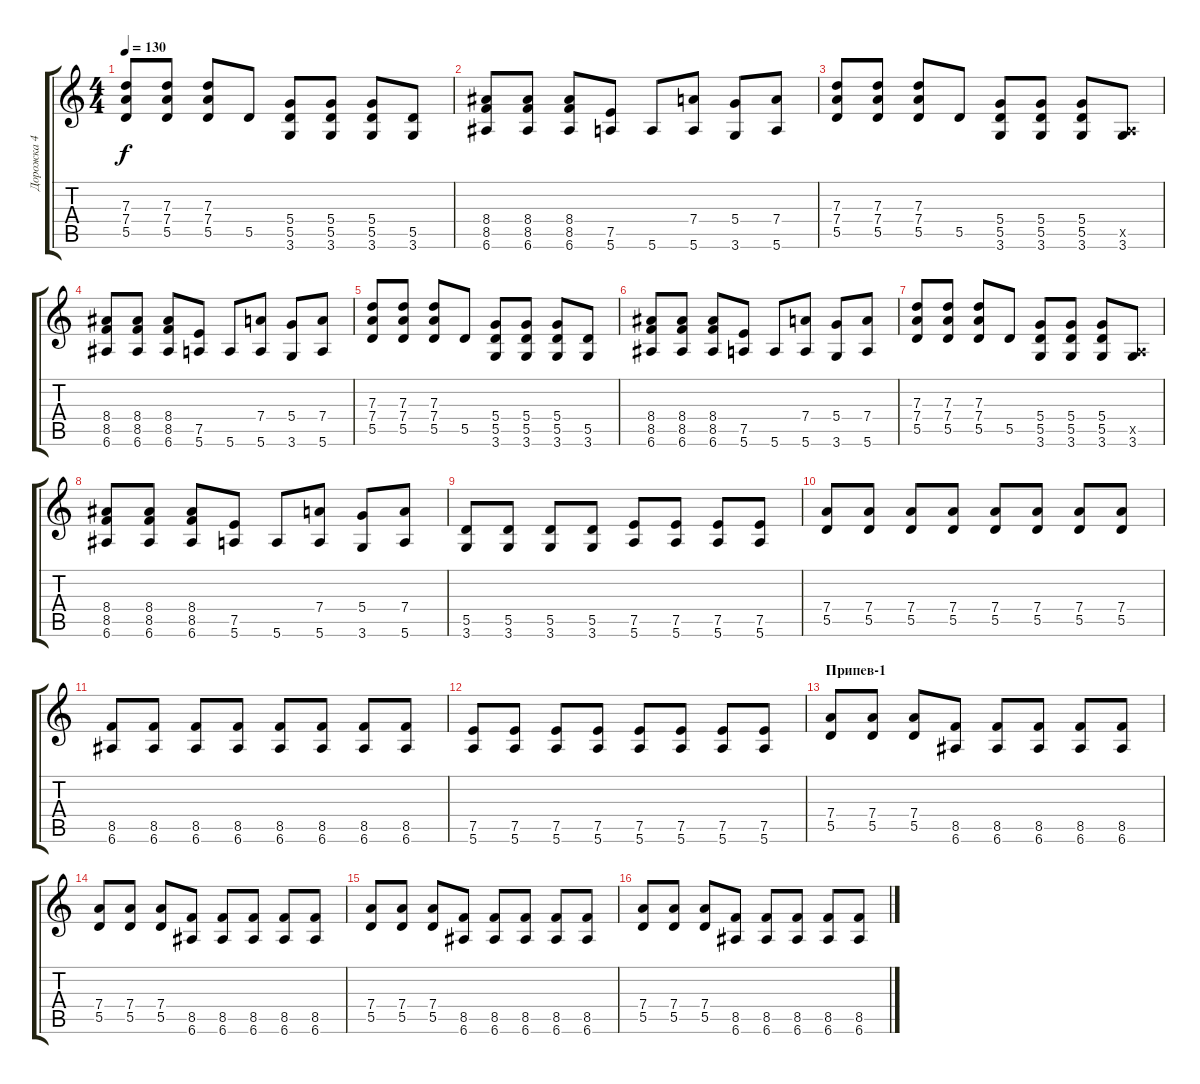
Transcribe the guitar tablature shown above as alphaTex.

\track ("Дорожка 4" "Дорожка 4") {instrument overdrivenguitar}
\staff {score tabs}
\tuning (E4 B3 G3 D3 A2 E2) {hide}
\ts (4 4)
\tempo 130
\clef g2
\ks c
(7.3 7.4 5.5).8{dy f} (7.3 7.4 5.5).8 (7.3 7.4 5.5).8 5.5.8 (5.4 5.5 3.6).8 (5.4 5.5 3.6).8 (5.4 5.5 3.6).8 (5.5 3.6).8 |
(8.4 8.5 6.6).8 (8.4 8.5 6.6).8 (8.4 8.5 6.6).8 (7.5 5.6).8 5.6.8 (7.4 5.6).8 (5.4 3.6).8 (7.4 5.6).8 |
(7.3 7.4 5.5).8 (7.3 7.4 5.5).8 (7.3 7.4 5.5).8 5.5.8 (5.4 5.5 3.6).8 (5.4 5.5 3.6).8 (5.4 5.5 3.6).8 (0.5{x} 3.6).8 |
(8.4 8.5 6.6).8 (8.4 8.5 6.6).8 (8.4 8.5 6.6).8 (7.5 5.6).8 5.6.8 (7.4 5.6).8 (5.4 3.6).8 (7.4 5.6).8 |
(7.3 7.4 5.5).8 (7.3 7.4 5.5).8 (7.3 7.4 5.5).8 5.5.8 (5.4 5.5 3.6).8 (5.4 5.5 3.6).8 (5.4 5.5 3.6).8 (5.5 3.6).8 |
(8.4 8.5 6.6).8 (8.4 8.5 6.6).8 (8.4 8.5 6.6).8 (7.5 5.6).8 5.6.8 (7.4 5.6).8 (5.4 3.6).8 (7.4 5.6).8 |
(7.3 7.4 5.5).8 (7.3 7.4 5.5).8 (7.3 7.4 5.5).8 5.5.8 (5.4 5.5 3.6).8 (5.4 5.5 3.6).8 (5.4 5.5 3.6).8 (0.5{x} 3.6).8 |
(8.4 8.5 6.6).8 (8.4 8.5 6.6).8 (8.4 8.5 6.6).8 (7.5 5.6).8 5.6.8 (7.4 5.6).8 (5.4 3.6).8 (7.4 5.6).8 |
(5.5 3.6).8 (5.5 3.6).8 (5.5 3.6).8 (5.5 3.6).8 (7.5 5.6).8 (7.5 5.6).8 (7.5 5.6).8 (7.5 5.6).8 |
(7.4 5.5).8 (7.4 5.5).8 (7.4 5.5).8 (7.4 5.5).8 (7.4 5.5).8 (7.4 5.5).8 (7.4 5.5).8 (7.4 5.5).8 |
(8.5 6.6).8 (8.5 6.6).8 (8.5 6.6).8 (8.5 6.6).8 (8.5 6.6).8 (8.5 6.6).8 (8.5 6.6).8 (8.5 6.6).8 |
(7.5 5.6).8 (7.5 5.6).8 (7.5 5.6).8 (7.5 5.6).8 (7.5 5.6).8 (7.5 5.6).8 (7.5 5.6).8 (7.5 5.6).8 |
\section ("" "Припев-1")
(7.4 5.5).8 (7.4 5.5).8 (7.4 5.5).8 (8.5 6.6).8 (8.5 6.6).8 (8.5 6.6).8 (8.5 6.6).8 (8.5 6.6).8 |
(7.4 5.5).8 (7.4 5.5).8 (7.4 5.5).8 (8.5 6.6).8 (8.5 6.6).8 (8.5 6.6).8 (8.5 6.6).8 (8.5 6.6).8 |
(7.4 5.5).8 (7.4 5.5).8 (7.4 5.5).8 (8.5 6.6).8 (8.5 6.6).8 (8.5 6.6).8 (8.5 6.6).8 (8.5 6.6).8 |
(7.4 5.5).8 (7.4 5.5).8 (7.4 5.5).8 (8.5 6.6).8 (8.5 6.6).8 (8.5 6.6).8 (8.5 6.6).8 (8.5 6.6).8
